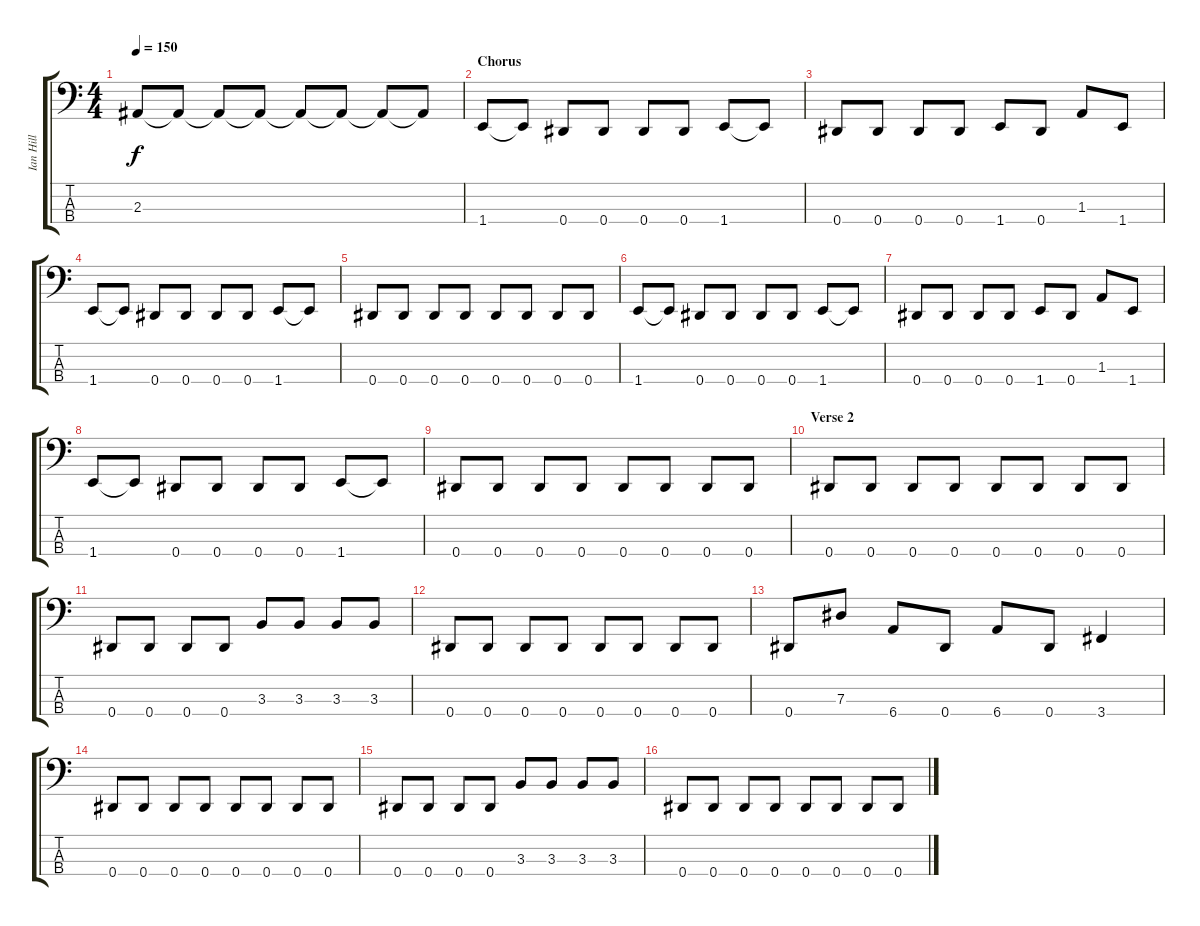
\track ("Ian Hill" "Ian Hill") {instrument electricbasspick}
\staff {score tabs}
\tuning (Gb2 Db2 Ab1 Eb1) {hide}
\ts (4 4)
\tempo 150
\clef f4
\ks c
2.3.8{dy f} 2.3{t}.8 2.3{t}.8 2.3{t}.8 2.3{t}.8 2.3{t}.8 2.3{t}.8 2.3{t}.8 |
\section ("" "Chorus")
1.4.8 1.4{t}.8 0.4.8 0.4.8 0.4.8 0.4.8 1.4.8 1.4{t}.8 |
0.4.8 0.4.8 0.4.8 0.4.8 1.4.8 0.4.8 1.3.8 1.4.8 |
1.4.8 1.4{t}.8 0.4.8 0.4.8 0.4.8 0.4.8 1.4.8 1.4{t}.8 |
0.4.8 0.4.8 0.4.8 0.4.8 0.4.8 0.4.8 0.4.8 0.4.8 |
1.4.8 1.4{t}.8 0.4.8 0.4.8 0.4.8 0.4.8 1.4.8 1.4{t}.8 |
0.4.8 0.4.8 0.4.8 0.4.8 1.4.8 0.4.8 1.3.8 1.4.8 |
1.4.8 1.4{t}.8 0.4.8 0.4.8 0.4.8 0.4.8 1.4.8 1.4{t}.8 |
0.4.8 0.4.8 0.4.8 0.4.8 0.4.8 0.4.8 0.4.8 0.4.8 |
\section ("" "Verse 2")
0.4.8 0.4.8 0.4.8 0.4.8 0.4.8 0.4.8 0.4.8 0.4.8 |
0.4.8 0.4.8 0.4.8 0.4.8 3.3.8 3.3.8 3.3.8 3.3.8 |
0.4.8 0.4.8 0.4.8 0.4.8 0.4.8 0.4.8 0.4.8 0.4.8 |
0.4.8 7.3.8 6.4.8 0.4.8 6.4.8 0.4.8 3.4.4 |
0.4.8 0.4.8 0.4.8 0.4.8 0.4.8 0.4.8 0.4.8 0.4.8 |
0.4.8 0.4.8 0.4.8 0.4.8 3.3.8 3.3.8 3.3.8 3.3.8 |
0.4.8 0.4.8 0.4.8 0.4.8 0.4.8 0.4.8 0.4.8 0.4.8
